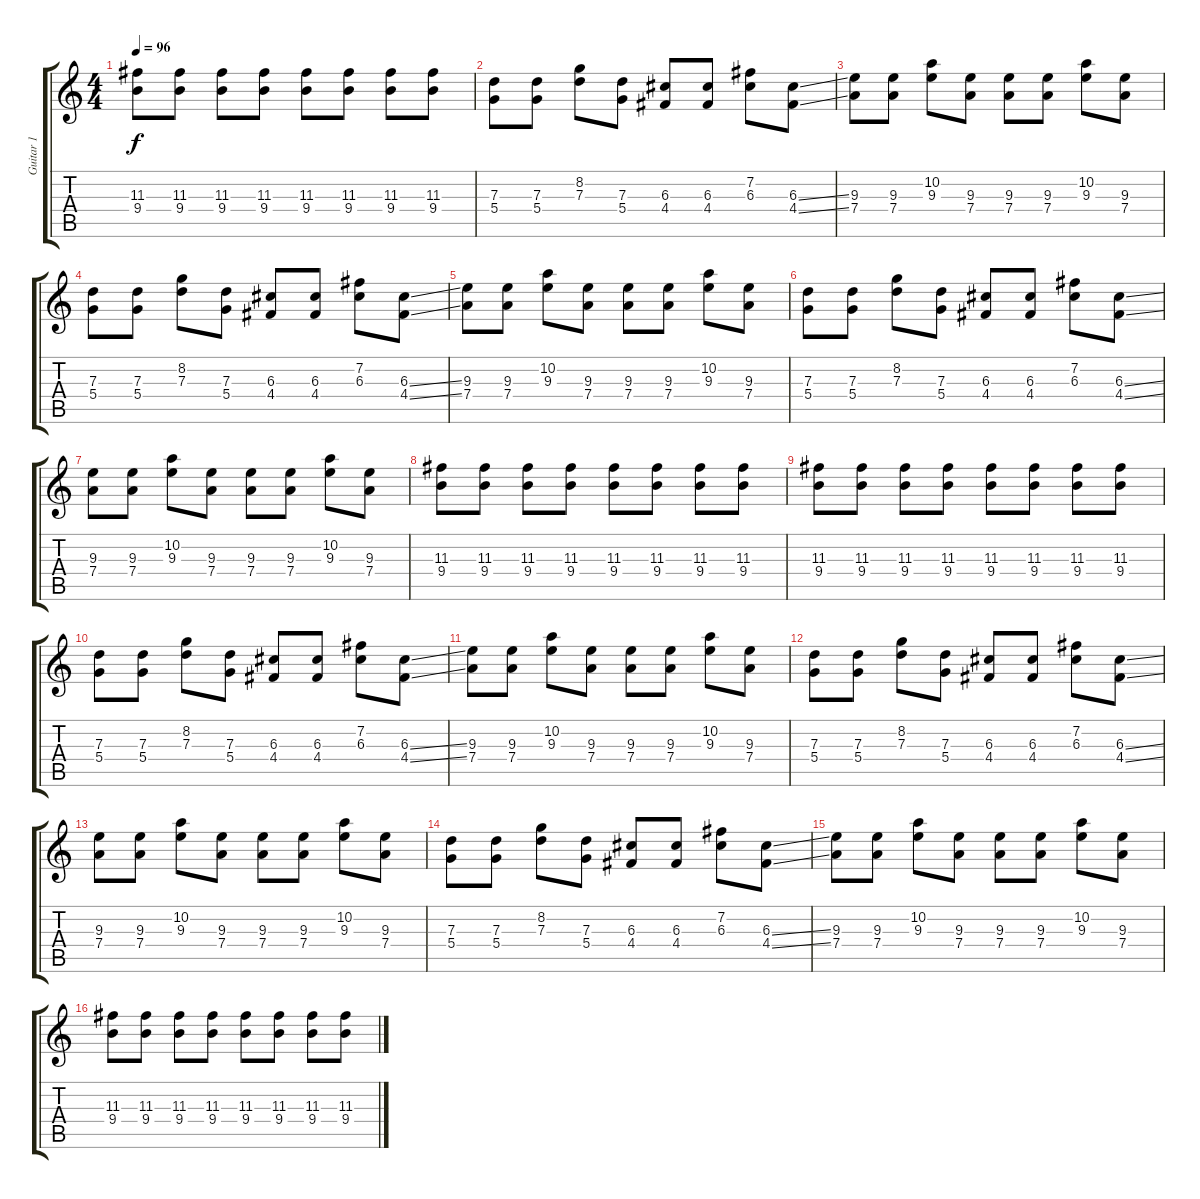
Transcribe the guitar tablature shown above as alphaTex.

\track ("Guitar 1" "Guitar 1") {instrument overdrivenguitar}
\staff {score tabs}
\tuning (E4 B3 G3 D3 A2 E2) {hide}
\ts (4 4)
\tempo 96
\clef g2
\ks c
(11.3 9.4).8{dy f} (11.3 9.4).8 (11.3 9.4).8 (11.3 9.4).8 (11.3 9.4).8 (11.3 9.4).8 (11.3 9.4).8 (11.3 9.4).8 |
(7.3 5.4).8 (7.3 5.4).8 (8.2 7.3).8 (7.3 5.4).8 (6.3 4.4).8 (6.3 4.4).8 (7.2 6.3).8 (6.3{ss} 4.4{ss}).8 |
(9.3 7.4).8 (9.3 7.4).8 (10.2 9.3).8 (9.3 7.4).8 (9.3 7.4).8 (9.3 7.4).8 (10.2 9.3).8 (9.3 7.4).8 |
(7.3 5.4).8 (7.3 5.4).8 (8.2 7.3).8 (7.3 5.4).8 (6.3 4.4).8 (6.3 4.4).8 (7.2 6.3).8 (6.3{ss} 4.4{ss}).8 |
(9.3 7.4).8 (9.3 7.4).8 (10.2 9.3).8 (9.3 7.4).8 (9.3 7.4).8 (9.3 7.4).8 (10.2 9.3).8 (9.3 7.4).8 |
(7.3 5.4).8 (7.3 5.4).8 (8.2 7.3).8 (7.3 5.4).8 (6.3 4.4).8 (6.3 4.4).8 (7.2 6.3).8 (6.3{ss} 4.4{ss}).8 |
(9.3 7.4).8 (9.3 7.4).8 (10.2 9.3).8 (9.3 7.4).8 (9.3 7.4).8 (9.3 7.4).8 (10.2 9.3).8 (9.3 7.4).8 |
(11.3 9.4).8 (11.3 9.4).8 (11.3 9.4).8 (11.3 9.4).8 (11.3 9.4).8 (11.3 9.4).8 (11.3 9.4).8 (11.3 9.4).8 |
(11.3 9.4).8 (11.3 9.4).8 (11.3 9.4).8 (11.3 9.4).8 (11.3 9.4).8 (11.3 9.4).8 (11.3 9.4).8 (11.3 9.4).8 |
(7.3 5.4).8 (7.3 5.4).8 (8.2 7.3).8 (7.3 5.4).8 (6.3 4.4).8 (6.3 4.4).8 (7.2 6.3).8 (6.3{ss} 4.4{ss}).8 |
(9.3 7.4).8 (9.3 7.4).8 (10.2 9.3).8 (9.3 7.4).8 (9.3 7.4).8 (9.3 7.4).8 (10.2 9.3).8 (9.3 7.4).8 |
(7.3 5.4).8 (7.3 5.4).8 (8.2 7.3).8 (7.3 5.4).8 (6.3 4.4).8 (6.3 4.4).8 (7.2 6.3).8 (6.3{ss} 4.4{ss}).8 |
(9.3 7.4).8 (9.3 7.4).8 (10.2 9.3).8 (9.3 7.4).8 (9.3 7.4).8 (9.3 7.4).8 (10.2 9.3).8 (9.3 7.4).8 |
(7.3 5.4).8 (7.3 5.4).8 (8.2 7.3).8 (7.3 5.4).8 (6.3 4.4).8 (6.3 4.4).8 (7.2 6.3).8 (6.3{ss} 4.4{ss}).8 |
(9.3 7.4).8 (9.3 7.4).8 (10.2 9.3).8 (9.3 7.4).8 (9.3 7.4).8 (9.3 7.4).8 (10.2 9.3).8 (9.3 7.4).8 |
(11.3 9.4).8 (11.3 9.4).8 (11.3 9.4).8 (11.3 9.4).8 (11.3 9.4).8 (11.3 9.4).8 (11.3 9.4).8 (11.3 9.4).8
